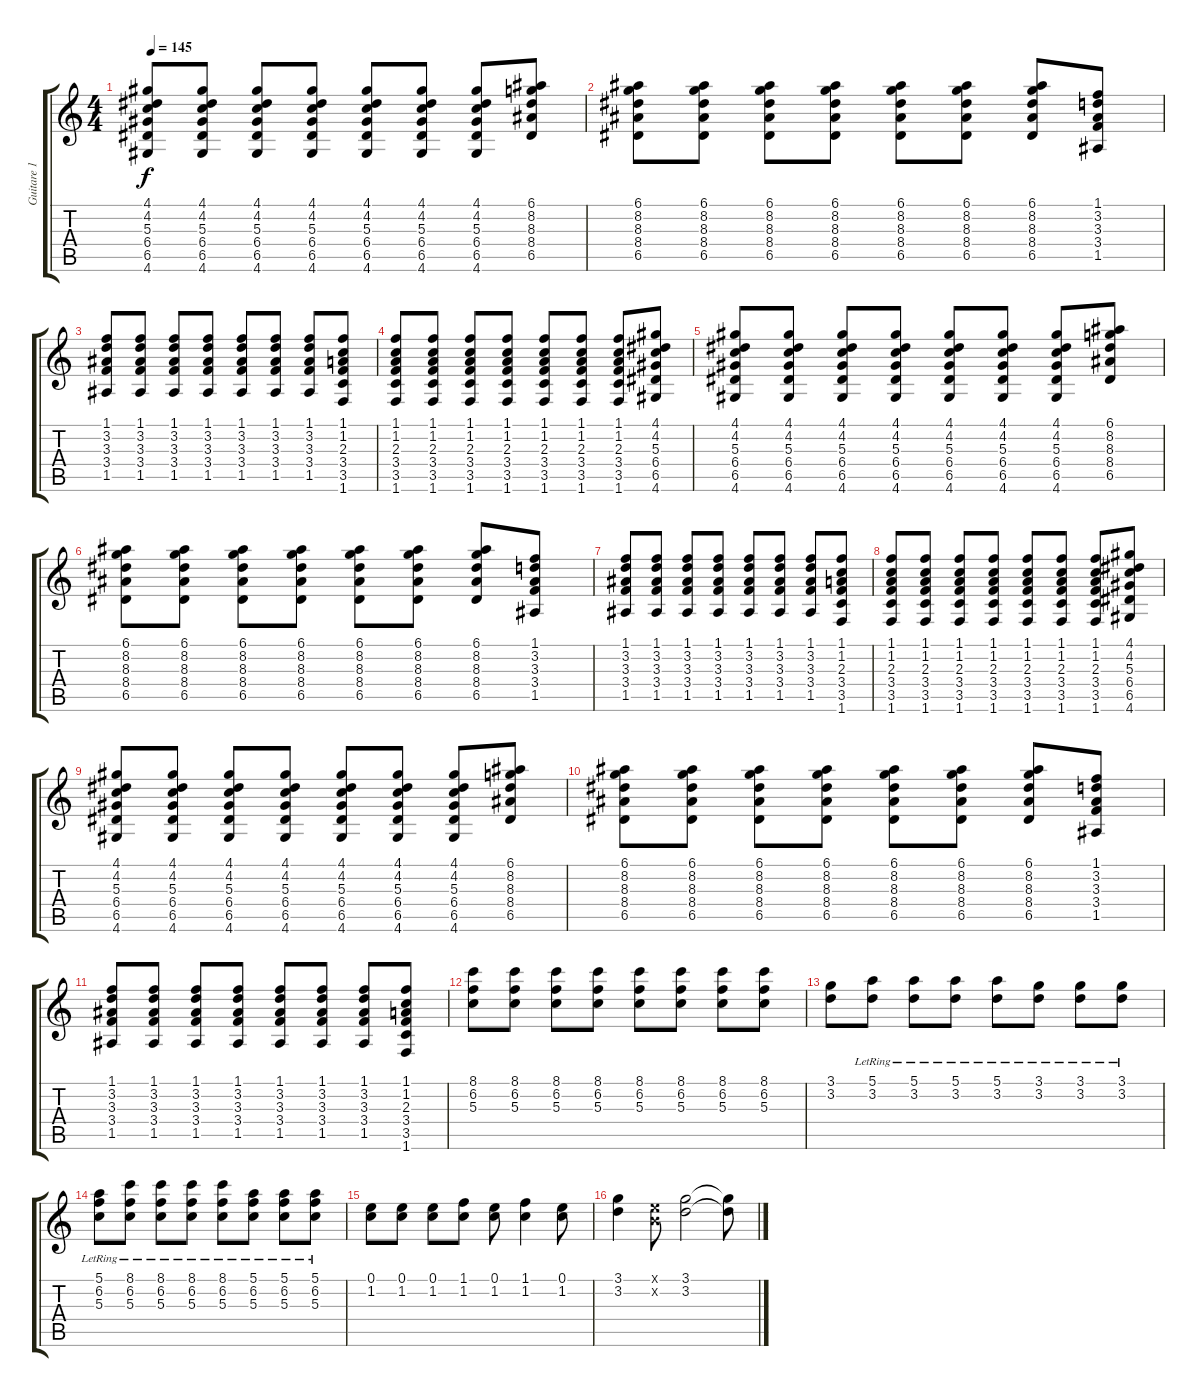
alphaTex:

\track ("Guitare 1" "Guitare 1") {instrument overdrivenguitar}
\staff {score tabs}
\tuning (E4 B3 G3 D3 A2 E2) {hide}
\ts (4 4)
\tempo 145
\clef g2
\ks c
(4.1 4.2 5.3 6.4 6.5 4.6).8{dy f} (4.1 4.2 5.3 6.4 6.5 4.6).8 (4.1 4.2 5.3 6.4 6.5 4.6).8 (4.1 4.2 5.3 6.4 6.5 4.6).8 (4.1 4.2 5.3 6.4 6.5 4.6).8 (4.1 4.2 5.3 6.4 6.5 4.6).8 (4.1 4.2 5.3 6.4 6.5 4.6).8 (6.1 8.2 8.3 8.4 6.5).8 |
(6.1 8.2 8.3 8.4 6.5).8 (6.1 8.2 8.3 8.4 6.5).8 (6.1 8.2 8.3 8.4 6.5).8 (6.1 8.2 8.3 8.4 6.5).8 (6.1 8.2 8.3 8.4 6.5).8 (6.1 8.2 8.3 8.4 6.5).8 (6.1 8.2 8.3 8.4 6.5).8 (1.1 3.2 3.3 3.4 1.5).8 |
(1.1 3.2 3.3 3.4 1.5).8 (1.1 3.2 3.3 3.4 1.5).8 (1.1 3.2 3.3 3.4 1.5).8 (1.1 3.2 3.3 3.4 1.5).8 (1.1 3.2 3.3 3.4 1.5).8 (1.1 3.2 3.3 3.4 1.5).8 (1.1 3.2 3.3 3.4 1.5).8 (1.1 1.2 2.3 3.4 3.5 1.6).8 |
(1.1 1.2 2.3 3.4 3.5 1.6).8 (1.1 1.2 2.3 3.4 3.5 1.6).8 (1.1 1.2 2.3 3.4 3.5 1.6).8 (1.1 1.2 2.3 3.4 3.5 1.6).8 (1.1 1.2 2.3 3.4 3.5 1.6).8 (1.1 1.2 2.3 3.4 3.5 1.6).8 (1.1 1.2 2.3 3.4 3.5 1.6).8 (4.1 4.2 5.3 6.4 6.5 4.6).8 |
(4.1 4.2 5.3 6.4 6.5 4.6).8 (4.1 4.2 5.3 6.4 6.5 4.6).8 (4.1 4.2 5.3 6.4 6.5 4.6).8 (4.1 4.2 5.3 6.4 6.5 4.6).8 (4.1 4.2 5.3 6.4 6.5 4.6).8 (4.1 4.2 5.3 6.4 6.5 4.6).8 (4.1 4.2 5.3 6.4 6.5 4.6).8 (6.1 8.2 8.3 8.4 6.5).8 |
(6.1 8.2 8.3 8.4 6.5).8 (6.1 8.2 8.3 8.4 6.5).8 (6.1 8.2 8.3 8.4 6.5).8 (6.1 8.2 8.3 8.4 6.5).8 (6.1 8.2 8.3 8.4 6.5).8 (6.1 8.2 8.3 8.4 6.5).8 (6.1 8.2 8.3 8.4 6.5).8 (1.1 3.2 3.3 3.4 1.5).8 |
(1.1 3.2 3.3 3.4 1.5).8 (1.1 3.2 3.3 3.4 1.5).8 (1.1 3.2 3.3 3.4 1.5).8 (1.1 3.2 3.3 3.4 1.5).8 (1.1 3.2 3.3 3.4 1.5).8 (1.1 3.2 3.3 3.4 1.5).8 (1.1 3.2 3.3 3.4 1.5).8 (1.1 1.2 2.3 3.4 3.5 1.6).8 |
(1.1 1.2 2.3 3.4 3.5 1.6).8 (1.1 1.2 2.3 3.4 3.5 1.6).8 (1.1 1.2 2.3 3.4 3.5 1.6).8 (1.1 1.2 2.3 3.4 3.5 1.6).8 (1.1 1.2 2.3 3.4 3.5 1.6).8 (1.1 1.2 2.3 3.4 3.5 1.6).8 (1.1 1.2 2.3 3.4 3.5 1.6).8 (4.1 4.2 5.3 6.4 6.5 4.6).8 |
(4.1 4.2 5.3 6.4 6.5 4.6).8 (4.1 4.2 5.3 6.4 6.5 4.6).8 (4.1 4.2 5.3 6.4 6.5 4.6).8 (4.1 4.2 5.3 6.4 6.5 4.6).8 (4.1 4.2 5.3 6.4 6.5 4.6).8 (4.1 4.2 5.3 6.4 6.5 4.6).8 (4.1 4.2 5.3 6.4 6.5 4.6).8 (6.1 8.2 8.3 8.4 6.5).8 |
(6.1 8.2 8.3 8.4 6.5).8 (6.1 8.2 8.3 8.4 6.5).8 (6.1 8.2 8.3 8.4 6.5).8 (6.1 8.2 8.3 8.4 6.5).8 (6.1 8.2 8.3 8.4 6.5).8 (6.1 8.2 8.3 8.4 6.5).8 (6.1 8.2 8.3 8.4 6.5).8 (1.1 3.2 3.3 3.4 1.5).8 |
(1.1 3.2 3.3 3.4 1.5).8 (1.1 3.2 3.3 3.4 1.5).8 (1.1 3.2 3.3 3.4 1.5).8 (1.1 3.2 3.3 3.4 1.5).8 (1.1 3.2 3.3 3.4 1.5).8 (1.1 3.2 3.3 3.4 1.5).8 (1.1 3.2 3.3 3.4 1.5).8 (1.1 1.2 2.3 3.4 3.5 1.6).8 |
(8.1 6.2 5.3).8 (8.1 6.2 5.3).8 (8.1 6.2 5.3).8 (8.1 6.2 5.3).8 (8.1 6.2 5.3).8 (8.1 6.2 5.3).8 (8.1 6.2 5.3).8 (8.1 6.2 5.3).8 |
(3.1 3.2).8 (5.1{lr} 3.2).8 (5.1{lr} 3.2).8 (5.1{lr} 3.2).8 (5.1{lr} 3.2).8 (3.1{lr} 3.2).8 (3.1{lr} 3.2).8 (3.1{lr} 3.2).8 |
(5.1{lr} 6.2 5.3).8 (8.1{lr} 6.2 5.3).8 (8.1{lr} 6.2 5.3).8 (8.1{lr} 6.2 5.3).8 (8.1{lr} 6.2 5.3).8 (5.1{lr} 6.2 5.3).8 (5.1{lr} 6.2 5.3).8 (5.1{lr} 6.2 5.3).8 |
(0.1 1.2).8 (0.1 1.2).8 (0.1 1.2).8 (1.1 1.2).8 (0.1 1.2).8 (1.1 1.2).4 (0.1 1.2).8 |
(3.1 3.2).4 (0.1{x} 0.2{x}).8 (3.1 3.2).2 (3.1{t} 3.2{t}).8
